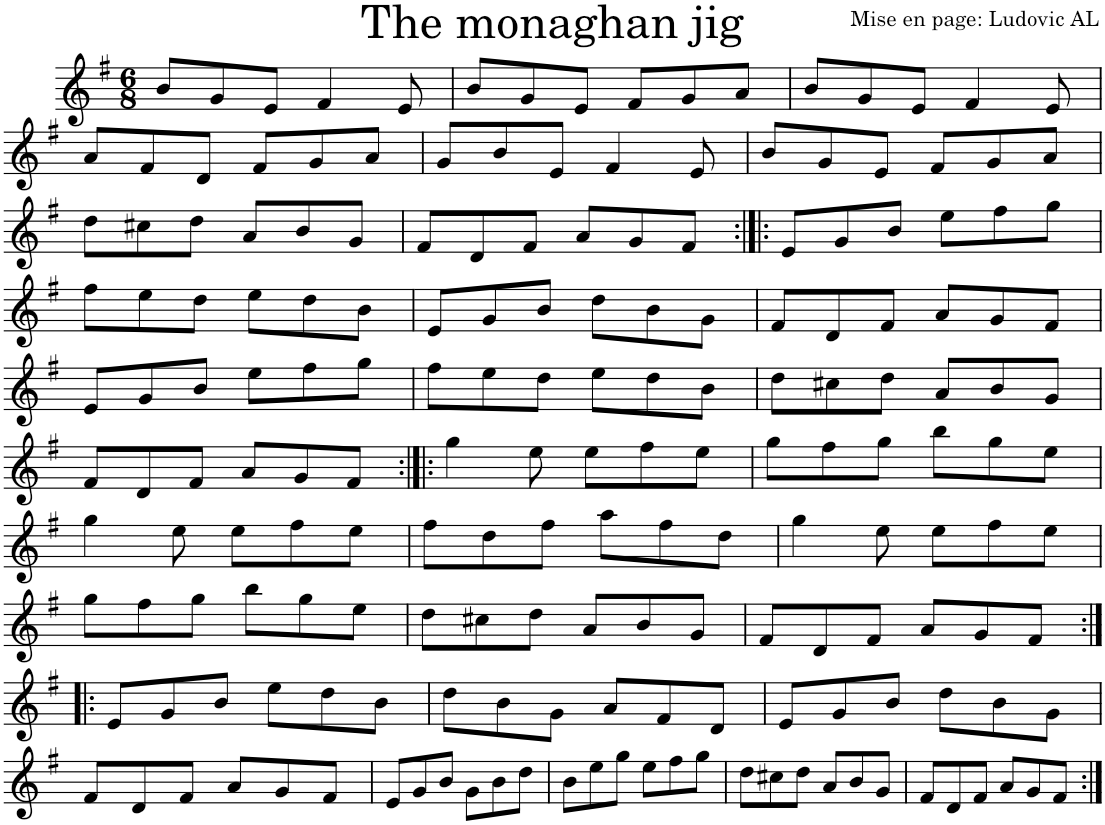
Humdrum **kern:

**kern
*part1
*staff1
*I"Violon
*I'Vln.
*clefG2
*k[f#]
*M6/8
=1
8b/L
8g/
8e/J
4f#/
8e/
=2
8b/L
8g/
8e/J
8f#/L
8g/
8a/J
=3
8b/L
8g/
8e/J
4f#/
8e/
!!LO:LB:g=z
=4
8a/L
8f#/
8d/J
8f#/L
8g/
8a/J
=5
8g/L
8b/
8e/J
4f#/
8e/
=6
8b/L
8g/
8e/J
8f#/L
8g/
8a/J
!!LO:LB:g=z
=7
8dd\L
8cc#X\
8dd\J
8a/L
8b/
8g/J
=8
8f#/L
8d/
8f#/J
8a/L
8g/
8f#/J
=9:|!|:
8e/L
8g/
8b/J
8ee\L
8ff#\
8gg\J
!!LO:LB:g=z
=10
8ff#\L
8ee\
8dd\J
8ee\L
8dd\
8b\J
=11
8e/L
8g/
8b/J
8dd\L
8b\
8g\J
=12
8f#/L
8d/
8f#/J
8a/L
8g/
8f#/J
!!LO:LB:g=z
=13
8e/L
8g/
8b/J
8ee\L
8ff#\
8gg\J
=14
8ff#\L
8ee\
8dd\J
8ee\L
8dd\
8b\J
=15
8dd\L
8cc#X\
8dd\J
8a/L
8b/
8g/J
!!LO:LB:g=z
=16
8f#/L
8d/
8f#/J
8a/L
8g/
8f#/J
=17:|!|:
4gg\
8ee\
8ee\L
8ff#\
8ee\J
=18
8gg\L
8ff#\
8gg\J
8bb\L
8gg\
8ee\J
!!LO:LB:g=z
=19
4gg\
8ee\
8ee\L
8ff#\
8ee\J
=20
8ff#\L
8dd\
8ff#\J
8aa\L
8ff#\
8dd\J
=21
4gg\
8ee\
8ee\L
8ff#\
8ee\J
!!LO:LB:g=z
=22
8gg\L
8ff#\
8gg\J
8bb\L
8gg\
8ee\J
=23
8dd\L
8cc#X\
8dd\J
8a/L
8b/
8g/J
=24
8f#/L
8d/
8f#/J
8a/L
8g/
8f#/J
!!LO:LB:g=z
=25:|!|:
8e/L
8g/
8b/J
8ee\L
8dd\
8b\J
=26
8dd\L
8b\
8g\J
8a/L
8f#/
8d/J
=27
8e/L
8g/
8b/J
8dd\L
8b\
8g\J
!!LO:LB:g=z
=28
8f#/L
8d/
8f#/J
8a/L
8g/
8f#/J
=29
8e/L
8g/
8b/J
8g\L
8b\
8dd\J
=30
8b\L
8ee\
8gg\J
8ee\L
8ff#\
8gg\J
=31
8dd\L
8cc#X\
8dd\J
8a/L
8b/
8g/J
=32
8f#/L
8d/
8f#/J
8a/L
8g/
8f#/J
=:|!
*-
